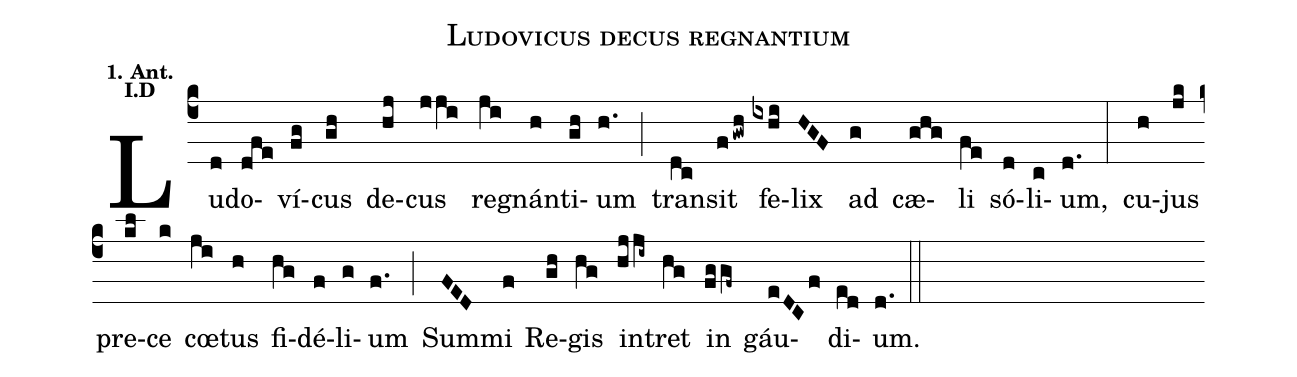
name: Ludovicus decus regnantium;
mode: 1;
annotation:{\textbf{\scriptsize 1. Ant.}};
annotation:{\textbf{\scriptsize I.D}};
%%
(c4) Lu(d)do(dfe)ví(fg)cus(gh) de(hj)cus(jji) re(ji)gnán(h)ti(gh)um(h.) (;)
tran(dc)sit(fgwh) fe(ixhi)lix(HGF) ad(g) cæ(ghg)li(fe) só(d)li(c)um,(d.) (:)
cu(h)jus(jk) pre(kl)ce(k) c<sp>oe</sp>(ji)tus(h) fi(hg)dé(f)li(g)um(f.) (;)
Sum(FED)mi(f) Re(gh)gis(hg) in(hjji~)tret(hg) in(fggf~) gáu(eDCf)di(ed)um.(d.) (::)
